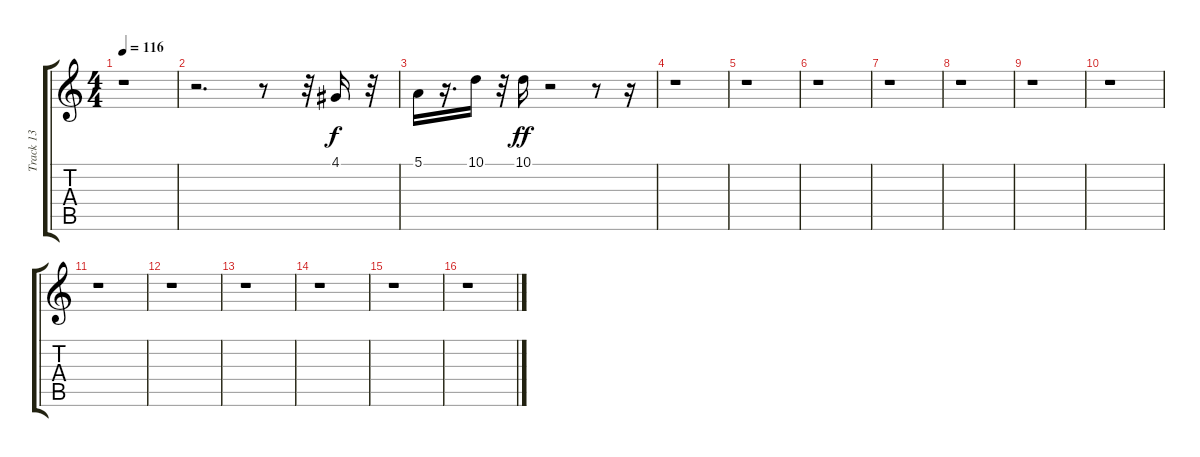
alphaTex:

\track ("Track 13" "Track 13") {instrument mutedtrumpet}
\staff {score tabs}
\tuning (E4 B3 G3 D3 A2 E2) {hide}
\ts (4 4)
\tempo 116
\clef g2
\ks c
r.1{dy f} |
r.2{d} r.8 r.32 4.1.16 r.32 |
5.1.16 r.16{d} 10.1.16 r.32 10.1.16{dy ff} r.2 r.8 r.16 |
r.1 |
r.1 |
r.1 |
r.1 |
r.1 |
r.1 |
r.1 |
r.1 |
r.1 |
r.1 |
r.1 |
r.1 |
r.1
